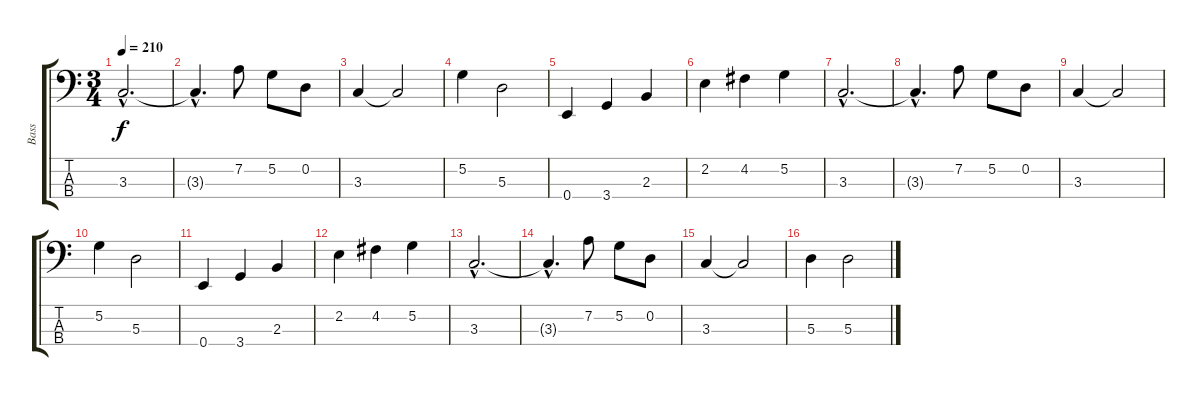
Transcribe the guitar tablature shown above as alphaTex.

\track ("Bass" "Bass") {instrument electricbasspick}
\staff {score tabs}
\tuning (G2 D2 A1 E1) {hide}
\ts (3 4)
\tempo 210
\clef f4
\ks c
3.3{hac}.2{d dy f} |
3.3{hac t}.4{d} 7.2.8 5.2.8 0.2.8 |
3.3.4 3.3{t}.2 |
5.2.4 5.3.2 |
0.4.4 3.4.4 2.3.4 |
2.2.4 4.2.4 5.2.4 |
3.3{hac}.2{d} |
3.3{hac t}.4{d} 7.2.8 5.2.8 0.2.8 |
3.3.4 3.3{t}.2 |
5.2.4 5.3.2 |
0.4.4 3.4.4 2.3.4 |
2.2.4 4.2.4 5.2.4 |
3.3{hac}.2{d} |
3.3{hac t}.4{d} 7.2.8 5.2.8 0.2.8 |
3.3.4 3.3{t}.2 |
5.3.4 5.3.2
